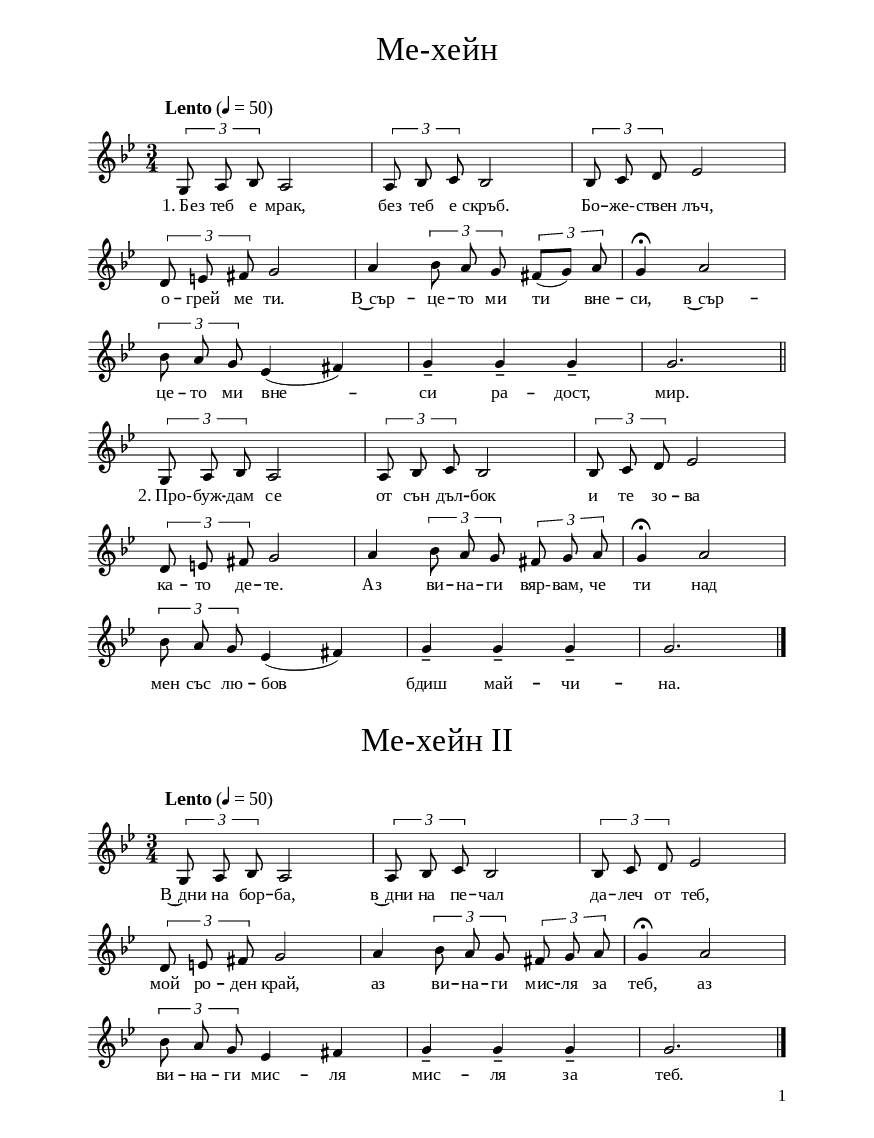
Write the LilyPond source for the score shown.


\version "2.24.3"

% include paper part and global functions
\include "include/globals.ily"

\bookpart {
  \label #'ref175_2
  \tocItem \markup "Ме-хейн"

  \paper {
    print-all-headers = ##t
    print-page-number = ##t
    print-first-page-number = ##t

    % put page numbers on the bottom
    oddHeaderMarkup = \markup ""
    evenHeaderMarkup = \markup ""
    oddFooterMarkup = \markup
    \fill-line {
      ""
      \if \should-print-page-number \fromproperty #'page:page-number-string
    }
    evenFooterMarkup = \markup
    \fill-line {
      \if \should-print-page-number \fromproperty #'page:page-number-string
      ""
    }

    left-margin = 1.5\cm
    right-margin = 1.5\cm
    top-margin = 1.6\cm
    bottom-margin = 1.2\cm
    ragged-bottom = ##t % do not spread the staves to fill the whole vertical space

    % change distance between staves
    system-system-spacing =
    #'((basic-distance . 10)
       (minimum-distance . 6)
       (padding . 1)
       (stretchability . 12))
  }
  \score {
    \include "include/score-layout.ily"

    \new Voice \absolute {
      \clef treble
      \key g \minor
      \time 3/4
      \tempoFunc "Lento" 4 "50"
      \autoBeamOff


      \times 2/3  {
        g8  a8 bes8
      }
      a2 | % 2

      \times 2/3  {
        a8  bes8 c'8
      }
      bes2 | % 3

      \times 2/3  {
        bes8  c'8 d'8
      }
      es'2 \break | % 4

      \times 2/3  {
        d'8  e'8 fis'8
      }
      g'2 | % 5
      a'4
      \times 2/3  {
        bes'8  a'8 g'8
      }

      \times 2/3  {
        fis'8 ( [g'8])  a'8
      }
      | % 6
      g'4 ^\fermata a'2 \break | % 7

      \times 2/3  {
        bes'8  a'8 g'8
      }
      \slurSolid
      es'4

      ( fis'4 )| % 8
      g'4 -- g'4 -- g'4 -- | % 9
      g'2. \bar "||" \break


      \times 2/3  {
        g8  a8 bes8
      }
      a2 | % 2

      \times 2/3  {
        a8  bes8 c'8
      }
      bes2 | % 3

      \times 2/3  {
        bes8  c'8 d'8
      }
      es'2 \break | % 4

      \times 2/3  {
        d'8  e'8 fis'8
      }
      g'2 | % 5
      a'4
      \times 2/3  {
        bes'8  a'8 g'8
      }

      \times 2/3  {
        fis'8 g'8  a'8
      }
      | % 6
      g'4 ^\fermata a'2 \break | % 7

      \times 2/3  {
        bes'8  a'8 g'8
      }
      es'4

      (fis'4) | % 8
      g'4 -- g'4 -- g'4 -- | % 9
      g'2. \bar "|."
    }

    \addlyrics {
      "1. Без" теб е мрак, без теб е скръб. Бо -- "же-" -- ствен лъч,
      о -- грей ме ти. В~сър -- це -- то ми ти вне -- си, в~сър -- це -- то ми вне -- си ра -- дост, мир.
      "2. Про-" -- буж -- дам се от сън дъл -- бок и те зо -- ва  ка -- то  де -- те.
      Аз  ви -- на -- ги  "вяр-" -- вам,  че  ти над  мен  със лю -- бов  бдиш  май -- чи -- на.
    }

    \header {
      title = \titleFunc "Ме-хейн" "Me-hejn"
    }

    \midi{}

  } % score

  \tocItem \markup "Ме-хейн II"
  \label #'ref175_2_2

  \score {
    \include "include/score-layout.ily"

    \new Voice \absolute {
      \clef treble
      \key g \minor
      \time 3/4
      \tempoFunc "Lento" 4 "50"
      \autoBeamOff


      \times 2/3  {
        g8  a8 bes8
      }
      a2 | % 2

      \times 2/3  {
        a8  bes8 c'8
      }
      bes2 | % 3

      \times 2/3  {
        bes8  c'8 d'8
      }
      es'2 \break | % 4

      \times 2/3  {
        d'8  e'8 fis'8
      }
      g'2 | % 5
      a'4
      \times 2/3  {
        bes'8  a'8 g'8
      }

      \times 2/3  {
        fis'8  g'8  a'8
      }
      | % 6
      g'4 ^\fermata a'2 \break | % 7

      \times 2/3  {
        bes'8  a'8 g'8
      }
      \slurSolid
      es'4

      fis'4 | % 8
      g'4 -- g'4 -- g'4 -- | % 9
      g'2. \bar "|." \break



    }

    \addlyrics {
      В~дни на бор -- ба, в~дни на пе -- чал да -- леч от теб,
      мой ро -- ден край, аз ви -- на -- ги мис -- ля за теб, 
      аз ви -- на -- ги мис -- ля  мис -- ля за теб.
    }

    \header {
      title = \titleFunc "Ме-хейн II" "Me-hejn II"
    }

    \midi{}

  } % score







} % bookpart